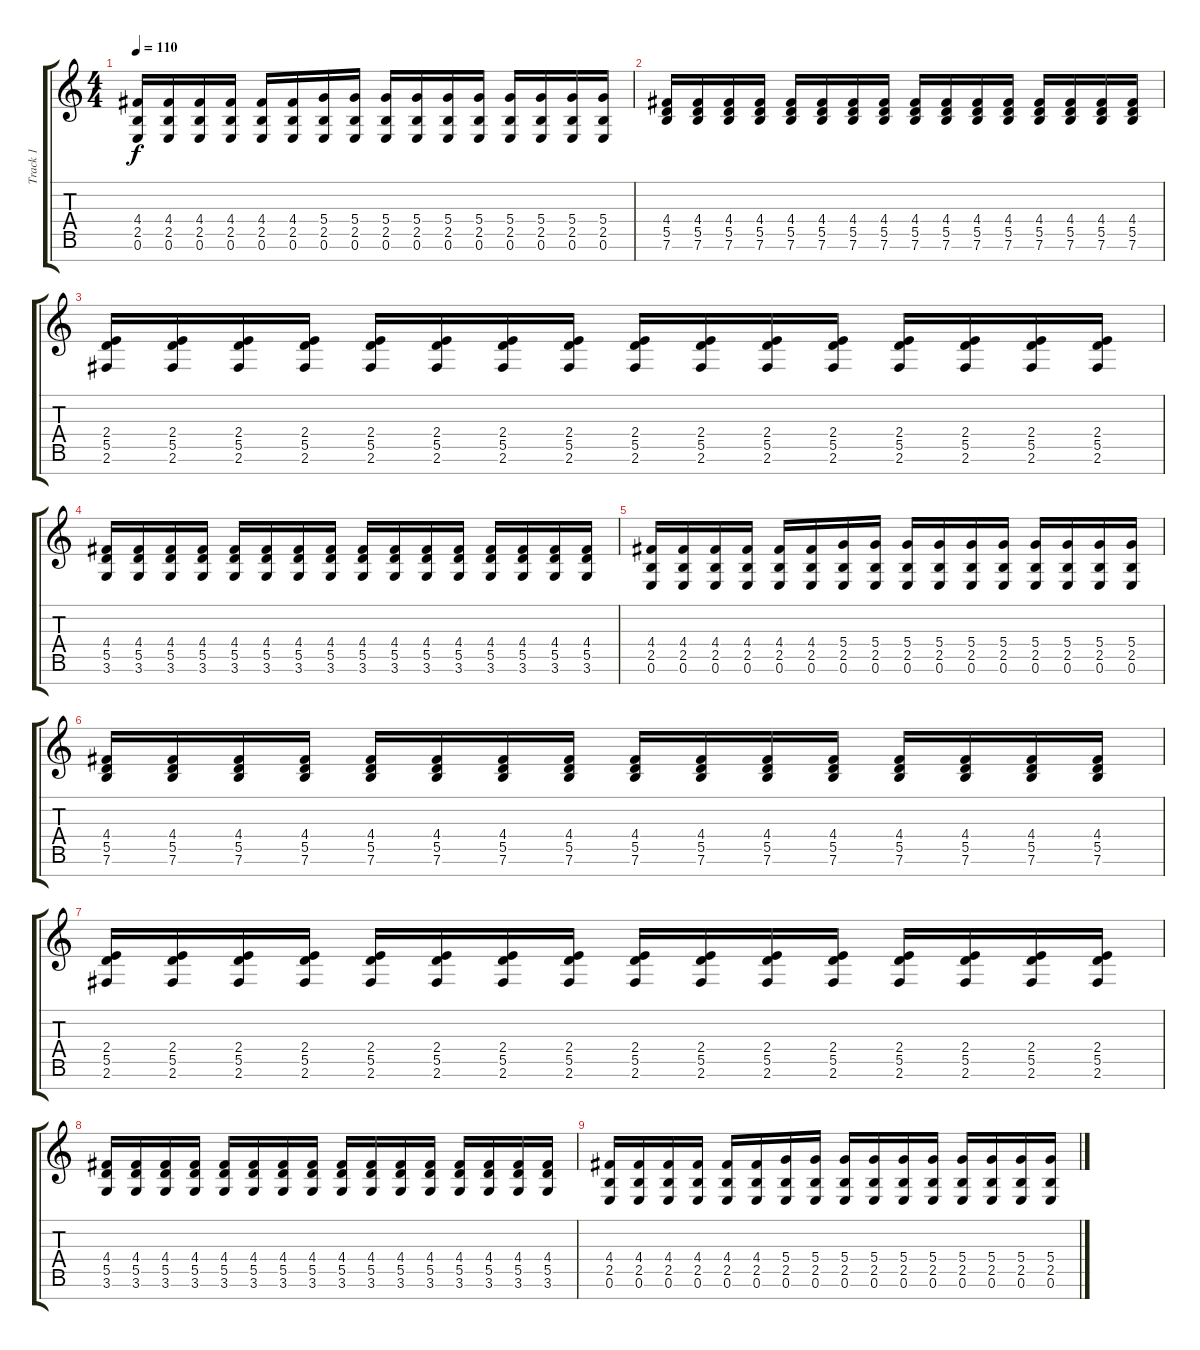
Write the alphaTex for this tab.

\track ("Track 1" "Track 1") {instrument electricguitarjazz}
\staff {score tabs}
\tuning (E4 B3 G3 D3 A2 E2 B1) {hide}
\ts (4 4)
\tempo 110
\clef g2
\ks c
(4.4 2.5 0.6).16{dy f} (4.4 2.5 0.6).16 (4.4 2.5 0.6).16 (4.4 2.5 0.6).16 (4.4 2.5 0.6).16 (4.4 2.5 0.6).16 (5.4 2.5 0.6).16 (5.4 2.5 0.6).16 (5.4 2.5 0.6).16 (5.4 2.5 0.6).16 (5.4 2.5 0.6).16 (5.4 2.5 0.6).16 (5.4 2.5 0.6).16 (5.4 2.5 0.6).16 (5.4 2.5 0.6).16 (5.4 2.5 0.6).16 |
(4.4 5.5 7.6).16 (4.4 5.5 7.6).16 (4.4 5.5 7.6).16 (4.4 5.5 7.6).16 (4.4 5.5 7.6).16 (4.4 5.5 7.6).16 (4.4 5.5 7.6).16 (4.4 5.5 7.6).16 (4.4 5.5 7.6).16 (4.4 5.5 7.6).16 (4.4 5.5 7.6).16 (4.4 5.5 7.6).16 (4.4 5.5 7.6).16 (4.4 5.5 7.6).16 (4.4 5.5 7.6).16 (4.4 5.5 7.6).16 |
(2.4 5.5 2.6).16 (2.4 5.5 2.6).16 (2.4 5.5 2.6).16 (2.4 5.5 2.6).16 (2.4 5.5 2.6).16 (2.4 5.5 2.6).16 (2.4 5.5 2.6).16 (2.4 5.5 2.6).16 (2.4 5.5 2.6).16 (2.4 5.5 2.6).16 (2.4 5.5 2.6).16 (2.4 5.5 2.6).16 (2.4 5.5 2.6).16 (2.4 5.5 2.6).16 (2.4 5.5 2.6).16 (2.4 5.5 2.6).16 |
(4.4 5.5 3.6).16 (4.4 5.5 3.6).16 (4.4 5.5 3.6).16 (4.4 5.5 3.6).16 (4.4 5.5 3.6).16 (4.4 5.5 3.6).16 (4.4 5.5 3.6).16 (4.4 5.5 3.6).16 (4.4 5.5 3.6).16 (4.4 5.5 3.6).16 (4.4 5.5 3.6).16 (4.4 5.5 3.6).16 (4.4 5.5 3.6).16 (4.4 5.5 3.6).16 (4.4 5.5 3.6).16 (4.4 5.5 3.6).16 |
(4.4 2.5 0.6).16 (4.4 2.5 0.6).16 (4.4 2.5 0.6).16 (4.4 2.5 0.6).16 (4.4 2.5 0.6).16 (4.4 2.5 0.6).16 (5.4 2.5 0.6).16 (5.4 2.5 0.6).16 (5.4 2.5 0.6).16 (5.4 2.5 0.6).16 (5.4 2.5 0.6).16 (5.4 2.5 0.6).16 (5.4 2.5 0.6).16 (5.4 2.5 0.6).16 (5.4 2.5 0.6).16 (5.4 2.5 0.6).16 |
(4.4 5.5 7.6).16 (4.4 5.5 7.6).16 (4.4 5.5 7.6).16 (4.4 5.5 7.6).16 (4.4 5.5 7.6).16 (4.4 5.5 7.6).16 (4.4 5.5 7.6).16 (4.4 5.5 7.6).16 (4.4 5.5 7.6).16 (4.4 5.5 7.6).16 (4.4 5.5 7.6).16 (4.4 5.5 7.6).16 (4.4 5.5 7.6).16 (4.4 5.5 7.6).16 (4.4 5.5 7.6).16 (4.4 5.5 7.6).16 |
(2.4 5.5 2.6).16 (2.4 5.5 2.6).16 (2.4 5.5 2.6).16 (2.4 5.5 2.6).16 (2.4 5.5 2.6).16 (2.4 5.5 2.6).16 (2.4 5.5 2.6).16 (2.4 5.5 2.6).16 (2.4 5.5 2.6).16 (2.4 5.5 2.6).16 (2.4 5.5 2.6).16 (2.4 5.5 2.6).16 (2.4 5.5 2.6).16 (2.4 5.5 2.6).16 (2.4 5.5 2.6).16 (2.4 5.5 2.6).16 |
(4.4 5.5 3.6).16 (4.4 5.5 3.6).16 (4.4 5.5 3.6).16 (4.4 5.5 3.6).16 (4.4 5.5 3.6).16 (4.4 5.5 3.6).16 (4.4 5.5 3.6).16 (4.4 5.5 3.6).16 (4.4 5.5 3.6).16 (4.4 5.5 3.6).16 (4.4 5.5 3.6).16 (4.4 5.5 3.6).16 (4.4 5.5 3.6).16 (4.4 5.5 3.6).16 (4.4 5.5 3.6).16 (4.4 5.5 3.6).16 |
(4.4 2.5 0.6).16 (4.4 2.5 0.6).16 (4.4 2.5 0.6).16 (4.4 2.5 0.6).16 (4.4 2.5 0.6).16 (4.4 2.5 0.6).16 (5.4 2.5 0.6).16 (5.4 2.5 0.6).16 (5.4 2.5 0.6).16 (5.4 2.5 0.6).16 (5.4 2.5 0.6).16 (5.4 2.5 0.6).16 (5.4 2.5 0.6).16 (5.4 2.5 0.6).16 (5.4 2.5 0.6).16 (5.4 2.5 0.6).16
